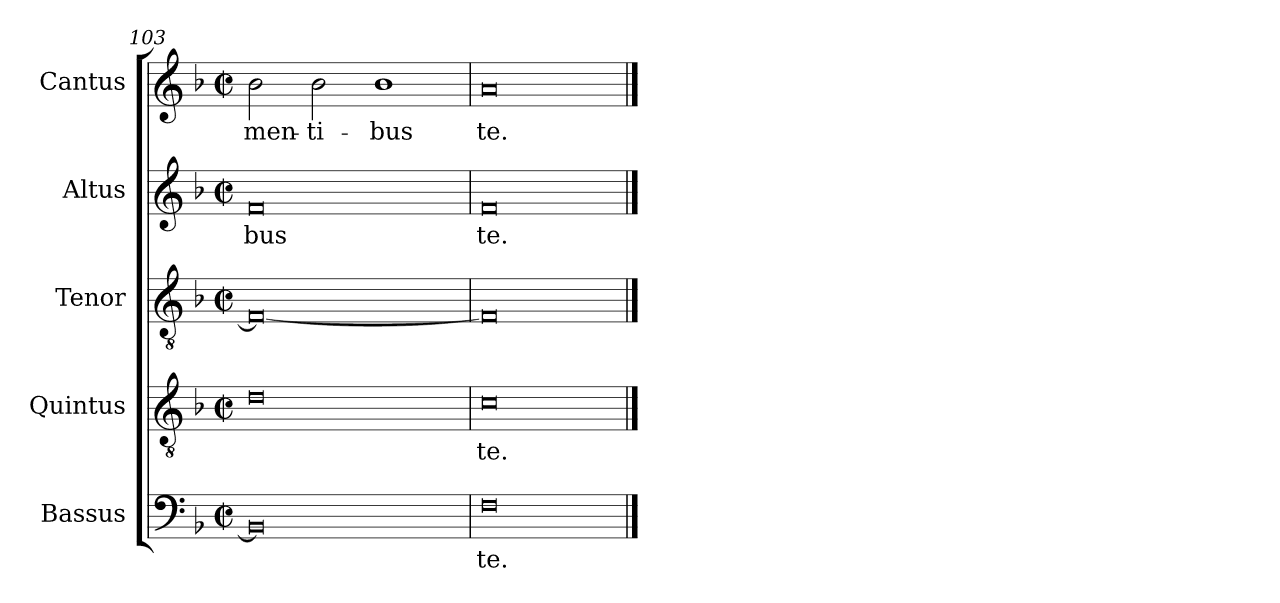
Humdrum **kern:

**kern	**text	**kern	**text	**kern	**text	**kern	**text	**kern	**text
*part5	*part5	*part4	*part4	*part3	*part3	*part2	*part2	*part1	*part1
*staff5	*staff5	*staff4	*staff4	*staff3	*staff3	*staff2	*staff2	*staff1	*staff1
*I"Bassus	*	*I"Quintus	*	*I"Tenor	*	*I"Altus	*	*I"Cantus	*
*clefF4	*	*clefGv2	*	*clefGv2	*	*clefG2	*	*clefG2	*
*k[b-]	*	*k[b-]	*	*k[b-]	*	*k[b-]	*	*k[b-]	*
*F:	*	*F:	*	*F:	*	*F:	*	*F:	*
*M2/2	*	*M2/2	*	*M2/2	*	*M2/2	*	*M2/2	*
*met(c|)	*	*met(c|)	*	*met(c|)	*	*met(c|)	*	*met(c|)	*
=103	=103	=103	=103	=103	=103	=103	=103	=103	=103
!	!LO:LY:b:cj	!	!LO:LY:b:cj	!	!LO:LY:b:cj	!	!LO:LY:b:cj	!	!LO:LY:b:cj
0BB-]	.	0d	.	0F_<	.	0f	bus	2b-\	-men-
!	!	!	!	!	!	!	!	!	!LO:LY:b:cj
.	.	.	.	.	.	.	.	2b-\	-ti-
!	!	!	!	!	!	!	!	!	!LO:LY:b:cj
.	.	.	.	.	.	.	.	1b-	-bus
=104	=104	=104	=104	=104	=104	=104	=104	=104	=104
!	!LO:LY:b:cj	!	!LO:LY:b:cj	!	!LO:LY:b:cj	!	!LO:LY:b:cj	!	!LO:LY:b:cj
0F	te.	0c	te.	0F]	.	0f	te.	0a	te.
==	==	==	==	==	==	==	==	==	==
*-	*-	*-	*-	*-	*-	*-	*-	*-	*-
